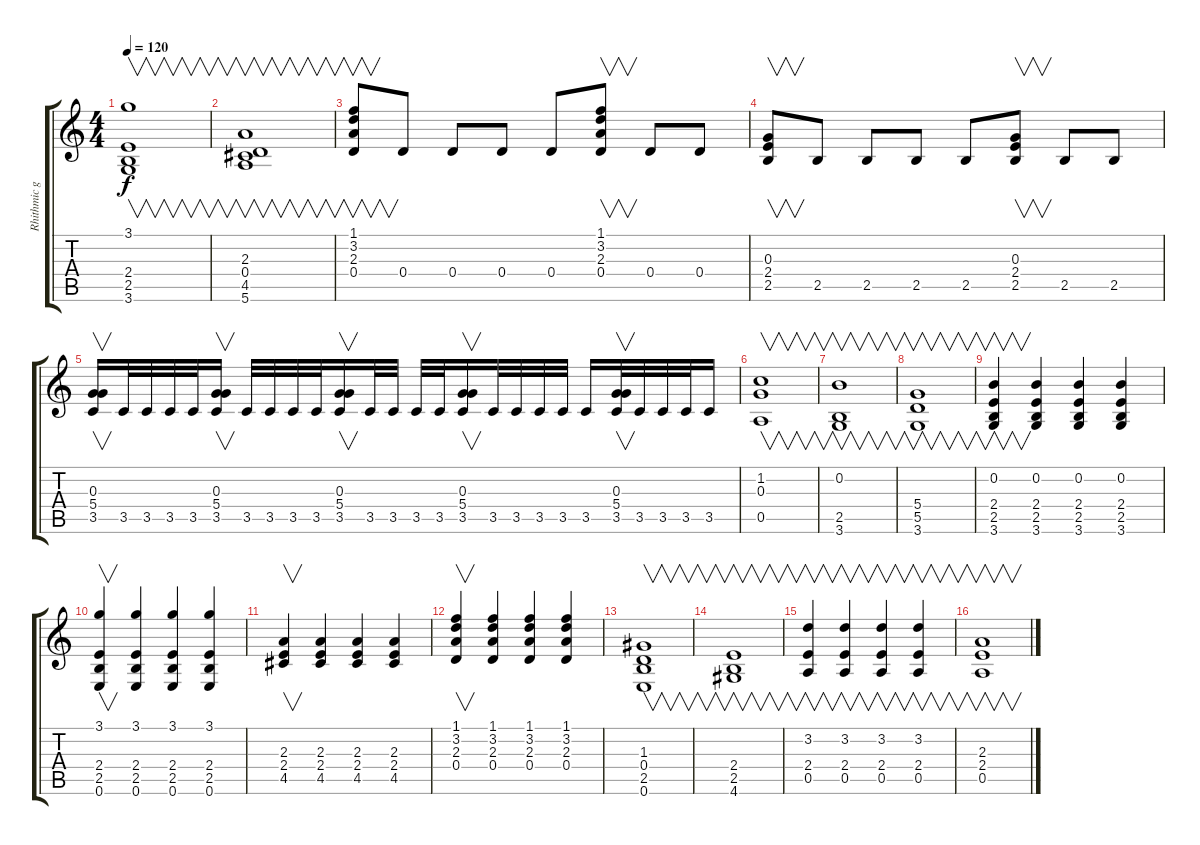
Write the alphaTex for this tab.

\track ("Rhithmic guitar" "Rhithmic g") {instrument distortionguitar}
\staff {score tabs}
\tuning (E4 B3 G3 D3 A2 E2) {hide}
\ts (4 4)
\tempo 120
\clef g2
\ks c
(3.1 2.4 2.5 3.6).1{v dy f} |
(2.3 0.4 4.5 5.6).1{v} |
(1.1 3.2 2.3 0.4).8{v} 0.4.8 0.4.8 0.4.8 0.4.8 (1.1 3.2 2.3 0.4).8{v} 0.4.8 0.4.8 |
(0.3 2.4 2.5).8{v} 2.5.8 2.5.8 2.5.8 2.5.8 (0.3 2.4 2.5).8{v} 2.5.8 2.5.8 |
(0.3 5.4 3.5).16{v} 3.5.32 3.5.32 3.5.32 3.5.32 (0.3 5.4 3.5).16{v} 3.5.32 3.5.32 3.5.32 3.5.32 (0.3 5.4 3.5).16{v} 3.5.32 3.5.32 3.5.32 3.5.32 (0.3 5.4 3.5).16{v} 3.5.32 3.5.32 3.5.32 3.5.32 3.5.16 (0.3 5.4 3.5).32{v} 3.5.32 3.5.32 3.5.32 3.5.16 |
(1.2 0.3 0.5).1{v} |
(0.2 2.5 3.6).1{v} |
(5.4 5.5 3.6).1{v} |
(0.2 2.4 2.5 3.6).4{v} (0.2 2.4 2.5 3.6).4 (0.2 2.4 2.5 3.6).4 (0.2 2.4 2.5 3.6).4 |
(3.1 2.4 2.5 0.6).4{v} (3.1 2.4 2.5 0.6).4 (3.1 2.4 2.5 0.6).4 (3.1 2.4 2.5 0.6).4 |
(2.3 2.4 4.5).4{v} (2.3 2.4 4.5).4 (2.3 2.4 4.5).4 (2.3 2.4 4.5).4 |
(1.1 3.2 2.3 0.4).4{v} (1.1 3.2 2.3 0.4).4 (1.1 3.2 2.3 0.4).4 (1.1 3.2 2.3 0.4).4 |
(1.3 0.4 2.5 0.6).1{v} |
(2.4 2.5 4.6).1{v} |
(3.2 2.4 0.5).4{v} (3.2 2.4 0.5).4{v} (3.2 2.4 0.5).4{v} (3.2 2.4 0.5).4{v} |
(2.3 2.4 0.5).1{v}
